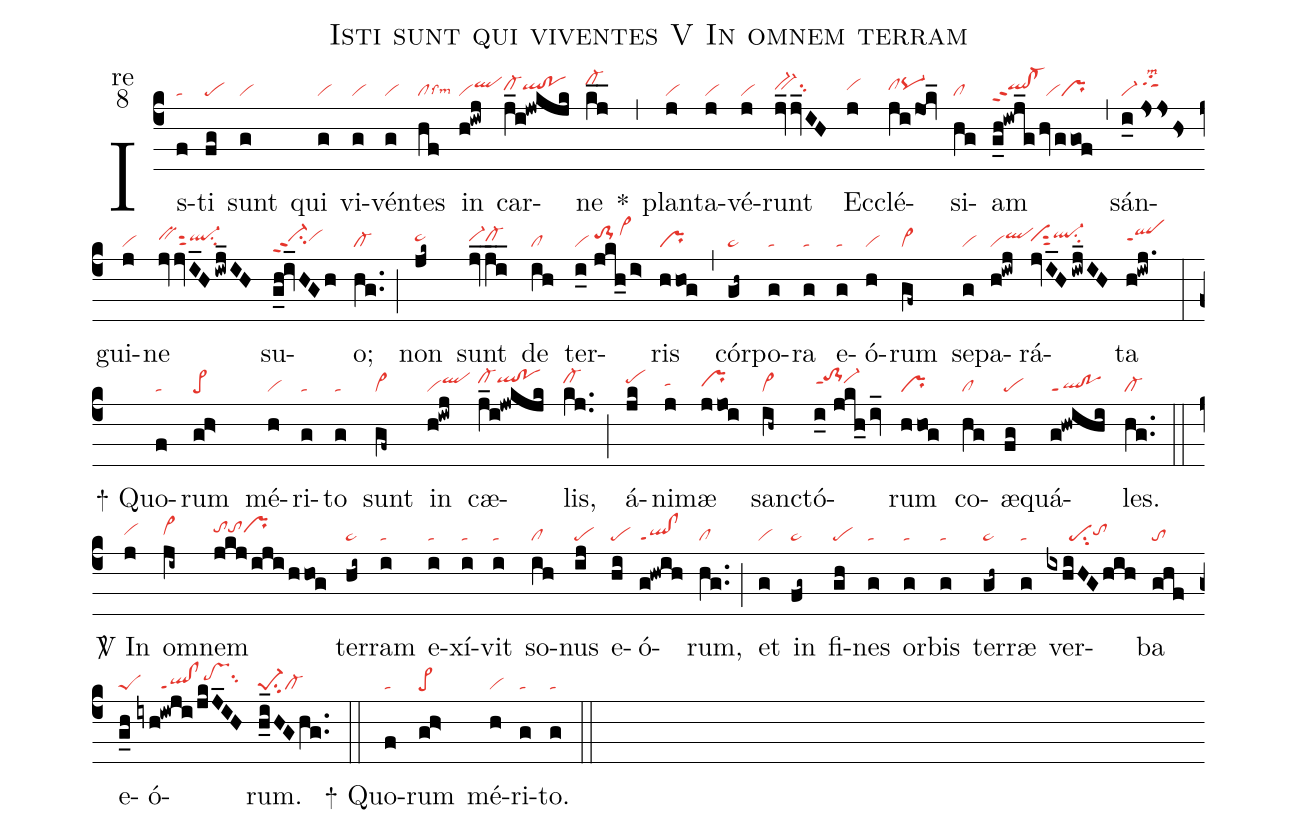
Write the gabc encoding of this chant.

name:Isti sunt qui viventes V In omnem terram;
office-part:re;
mode:8;
nabc-lines:1;
%%
(c4) Is(f|ta)ti(fg|pe) sunt(g|vi) qui(g|vi) vi(g|vi)vén(g|vi)tes(hf|cllssm6)
in(h!iwj|viqlhi) car(j_i!jwkjk|cl-hhqlhh!pohh)ne(kj__|cl-hj) <sp>*</sp>(,)
plan(j|vi)ta(j|vi)vé(j|vi)runt(jv_jv_IH|bv-hhsu2)
Ec(j|vihh)clé(ji/jok_|clhhpq-hh)si(hg|cl)am(g_h!iwj_ghvggof|qlhh!cl-hhppt2vipr) (,)
sán(i_0//jsjshs|vi-/tgShjlsm2)gui(j|vi)ne(jvvI_H/iwj_IH|bvhhsut2ql-hhsu2)
su(g_h!iv_HGh|ci-hhppt2vihh)o;(hg..|cl-) (;)
non(jk~|pe~hh) sunt(jv_ji__|vi-hhcl-hh) de(ih|cl) ter(i_0//jkh_/i>|vi/to-1hi/vi>hj)ris(hhog|pr) (,)
cór(gh~|pe~)po(g|ta)ra(g|ta) e(g|ta)ó(h|vi)rum(gf~|vi>)
se(g|vi)pa(h!iwj|viqlhi)rá(jvI_H/iwj_IH|vihhsut2ql-hisu2)ta(h!iwj.|qlhhppt1) (:)

<sp>+</sp> Quo(f|ta)rum(gh>|pe>) mé(h|vi)ri(g|ta)to(g|ta) sunt(gf~|vi>)
in(h!iwj|viqlhi) cæ(j_i!jwkjk|cl-hiqlhi!pohi)lis,(kj..|cl-hi) (;)
á(jk|pehi)ni(j|tahh)mæ(jjoi|prhh) san(ih~|vi>)ctó(i_0//jkh_/iv_|to-1hjppt1vi-hi)rum(hhog|pr)
co(hg|cl)æ(fg|pe)quá(g!hwihi|ql!poppt1)les.(hg..|cl-) (::)

<sp>V/</sp> In(j|vihh) om(ji~|vi>hh)nem(jkj/iji/hhog|tohitohiprhi) ter(hi~|pe~)ram(i|ta)
e(i|ta)xí(i|ta)vit(i|ta) so(ih|cl)nus(ij|pe) e(hi|pe)ó(g!hwih|ql!clppt1)rum,(hg..|cl) (;)
et(g|vi) in(fg~|pe~) fi(gh|pe)nes(g|ta) or(g|ta)bis(g|ta) ter(gh~|pe~)ræ(g|ta)
ver(ixhiHGhih|//////pesu2tohh)ba(ghf|to)
e(g_h|peS)ó(iyh!iwji/jkJ_IH|//////ql!clppt1pthisu2)rum.(h_i_HGhg..|pe-1su2cl-) (::)

<sp>+</sp> Quo(f|ta)rum(gh>|pe>) mé(h|vi)ri(g|ta)to.(g|ta) (::)
